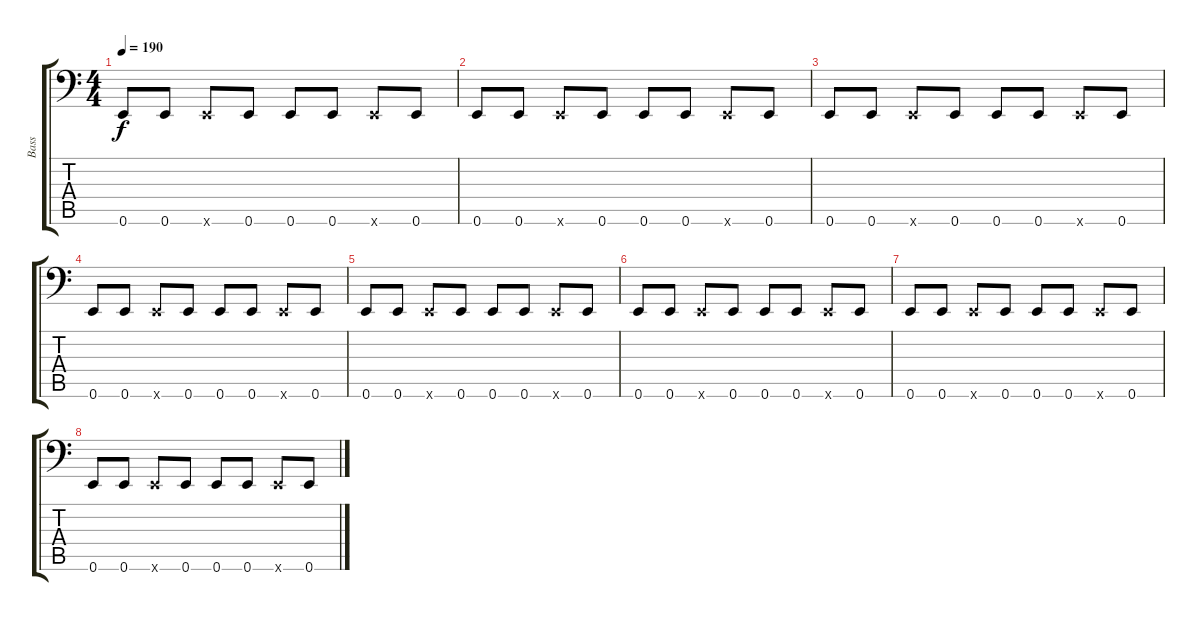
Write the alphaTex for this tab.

\track ("Bass" "Bass") {instrument electricbasspick}
\staff {score tabs}
\tuning (E3 B2 G2 D2 A1 E1) {hide}
\ts (4 4)
\tempo 190
\clef f4
\ks c
0.6.8{dy f} 0.6.8 0.6{x}.8 0.6.8 0.6.8 0.6.8 0.6{x}.8 0.6.8 |
0.6.8 0.6.8 0.6{x}.8 0.6.8 0.6.8 0.6.8 0.6{x}.8 0.6.8 |
0.6.8 0.6.8 0.6{x}.8 0.6.8 0.6.8 0.6.8 0.6{x}.8 0.6.8 |
0.6.8 0.6.8 0.6{x}.8 0.6.8 0.6.8 0.6.8 0.6{x}.8 0.6.8 |
0.6.8 0.6.8 0.6{x}.8 0.6.8 0.6.8 0.6.8 0.6{x}.8 0.6.8 |
0.6.8 0.6.8 0.6{x}.8 0.6.8 0.6.8 0.6.8 0.6{x}.8 0.6.8 |
0.6.8 0.6.8 0.6{x}.8 0.6.8 0.6.8 0.6.8 0.6{x}.8 0.6.8 |
0.6.8 0.6.8 0.6{x}.8 0.6.8 0.6.8 0.6.8 0.6{x}.8 0.6.8
